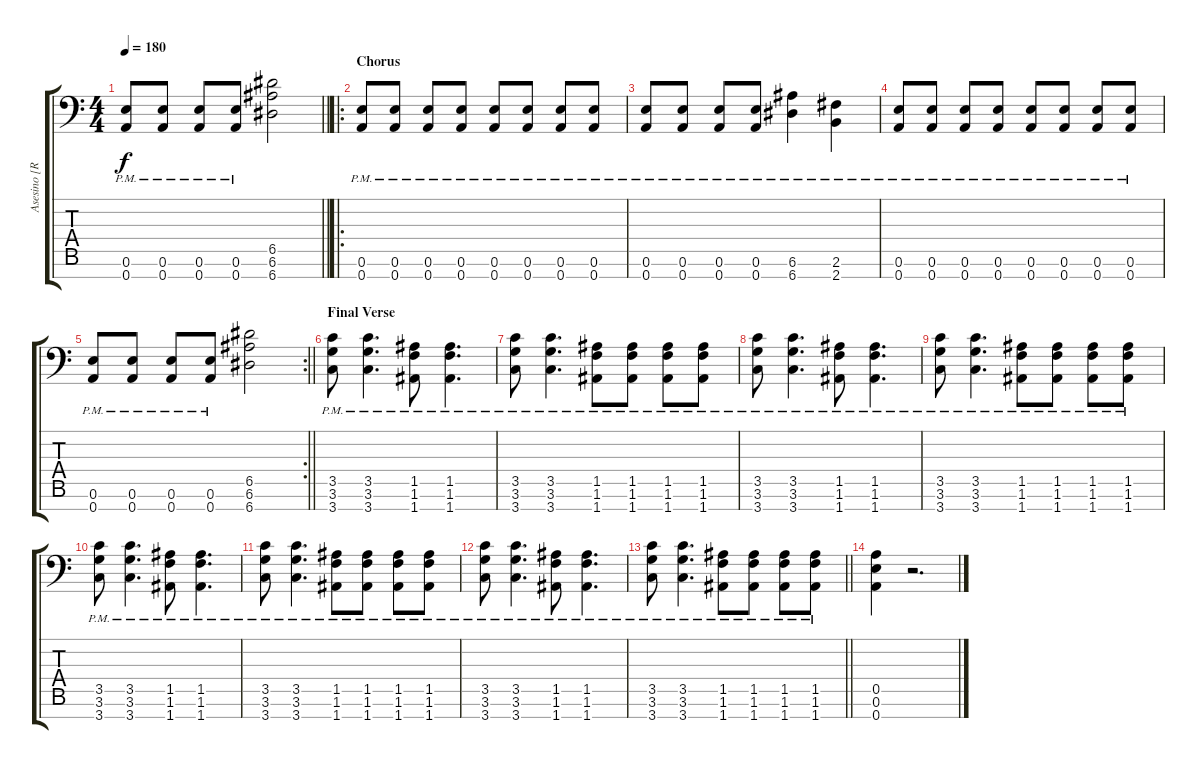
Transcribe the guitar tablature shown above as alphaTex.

\track ("Asesino [Right Channel]" "Asesino [R") {instrument distortionguitar}
\staff {score tabs}
\tuning (E4 B3 G3 D3 A2 E2 A1) {hide}
\ts (4 4)
\tempo 180
\clef f4
\barLineRight lightlight
\ks c
(0.6{pm} 0.7{pm}).8{dy f} (0.6{pm} 0.7{pm}).8 (0.6{pm} 0.7{pm}).8 (0.6{pm} 0.7{pm}).8 (6.5 6.6 6.7).2 |
\ro
\section ("" "Chorus")
(0.6{pm} 0.7{pm}).8 (0.6{pm} 0.7{pm}).8 (0.6{pm} 0.7{pm}).8 (0.6{pm} 0.7{pm}).8 (0.6{pm} 0.7{pm}).8 (0.6{pm} 0.7{pm}).8 (0.6{pm} 0.7{pm}).8 (0.6{pm} 0.7{pm}).8 |
(0.6{pm} 0.7{pm}).8 (0.6{pm} 0.7{pm}).8 (0.6{pm} 0.7{pm}).8 (0.6{pm} 0.7{pm}).8 (6.6{pm} 6.7{pm}).4 (2.6{pm} 2.7{pm}).4 |
(0.6{pm} 0.7{pm}).8 (0.6{pm} 0.7{pm}).8 (0.6{pm} 0.7{pm}).8 (0.6{pm} 0.7{pm}).8 (0.6{pm} 0.7{pm}).8 (0.6{pm} 0.7{pm}).8 (0.6{pm} 0.7{pm}).8 (0.6{pm} 0.7{pm}).8 |
\rc 2
\barLineRight lightlight
(0.6{pm} 0.7{pm}).8 (0.6{pm} 0.7{pm}).8 (0.6{pm} 0.7{pm}).8 (0.6{pm} 0.7{pm}).8 (6.5 6.6 6.7).2 |
\section ("" "Final Verse")
(3.5{pm} 3.6{pm} 3.7{pm}).8 (3.5{pm} 3.6{pm} 3.7{pm}).4{d} (1.5{pm} 1.6{pm} 1.7{pm}).8 (1.5{pm} 1.6{pm} 1.7{pm}).4{d} |
(3.5{pm} 3.6{pm} 3.7{pm}).8 (3.5{pm} 3.6{pm} 3.7{pm}).4{d} (1.5{pm} 1.6{pm} 1.7{pm}).8 (1.5{pm} 1.6{pm} 1.7{pm}).8 (1.5{pm} 1.6{pm} 1.7{pm}).8 (1.5{pm} 1.6{pm} 1.7{pm}).8 |
(3.5{pm} 3.6{pm} 3.7{pm}).8 (3.5{pm} 3.6{pm} 3.7{pm}).4{d} (1.5{pm} 1.6{pm} 1.7{pm}).8 (1.5{pm} 1.6{pm} 1.7{pm}).4{d} |
(3.5{pm} 3.6{pm} 3.7{pm}).8 (3.5{pm} 3.6{pm} 3.7{pm}).4{d} (1.5{pm} 1.6{pm} 1.7{pm}).8 (1.5{pm} 1.6{pm} 1.7{pm}).8 (1.5{pm} 1.6{pm} 1.7{pm}).8 (1.5{pm} 1.6{pm} 1.7{pm}).8 |
(3.5{pm} 3.6{pm} 3.7{pm}).8 (3.5{pm} 3.6{pm} 3.7{pm}).4{d} (1.5{pm} 1.6{pm} 1.7{pm}).8 (1.5{pm} 1.6{pm} 1.7{pm}).4{d} |
(3.5{pm} 3.6{pm} 3.7{pm}).8 (3.5{pm} 3.6{pm} 3.7{pm}).4{d} (1.5{pm} 1.6{pm} 1.7{pm}).8 (1.5{pm} 1.6{pm} 1.7{pm}).8 (1.5{pm} 1.6{pm} 1.7{pm}).8 (1.5{pm} 1.6{pm} 1.7{pm}).8 |
(3.5{pm} 3.6{pm} 3.7{pm}).8 (3.5{pm} 3.6{pm} 3.7{pm}).4{d} (1.5{pm} 1.6{pm} 1.7{pm}).8 (1.5{pm} 1.6{pm} 1.7{pm}).4{d} |
\barLineRight lightlight
(3.5{pm} 3.6{pm} 3.7{pm}).8 (3.5{pm} 3.6{pm} 3.7{pm}).4{d} (1.5{pm} 1.6{pm} 1.7{pm}).8 (1.5{pm} 1.6{pm} 1.7{pm}).8 (1.5{pm} 1.6{pm} 1.7{pm}).8 (1.5{pm} 1.6{pm} 1.7{pm}).8 |
(0.5 0.6 0.7).4 r.2{d}
